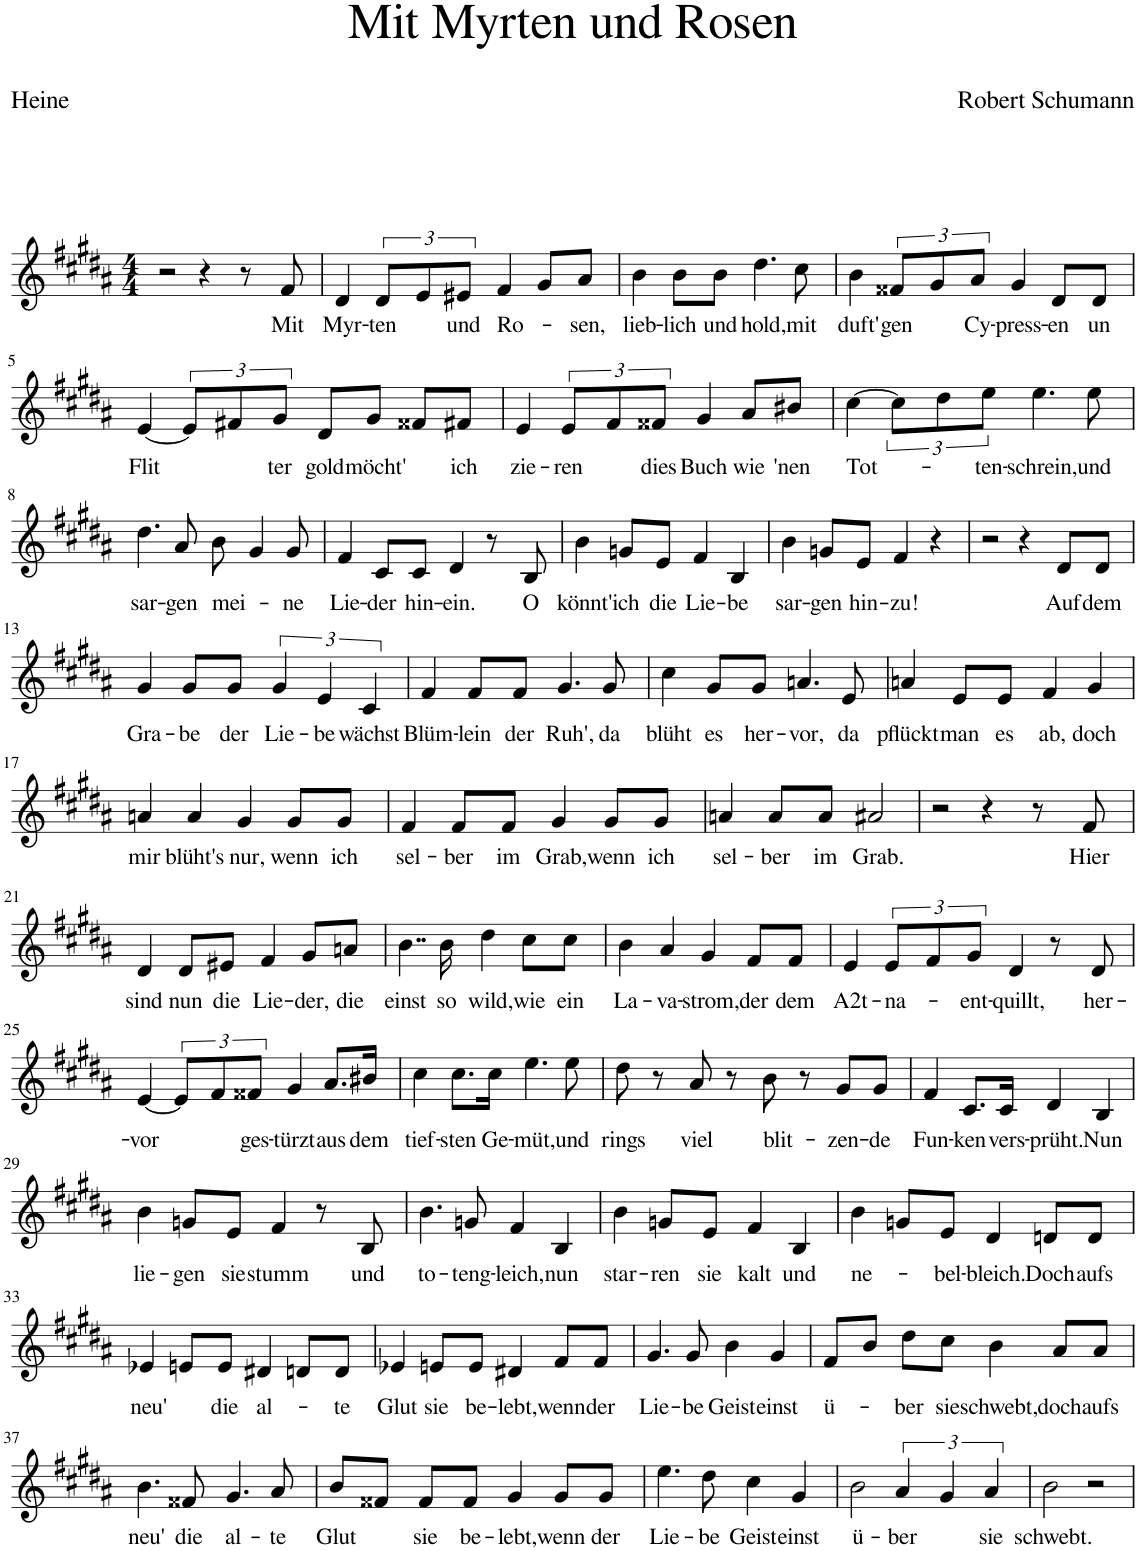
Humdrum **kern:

**kern	**text
*part1	*part1
*staff1	*staff1
*I"Piano	*
*I'Pno	*
*clefG2	*
*k[f#c#g#d#a#]	*
*M4/4	*
=1	=1
2r	.
4r	.
8r	.
!	!LO:LY:b
8f#/	Mit
=2	=2
!	!LO:LY:b
4d#/	Myr-
!	!LO:LY:b
12d#/L	-ten
12e/	.
!	!LO:LY:b
12e#X/J	und
!	!LO:LY:b
4f#/	Ro-
8g#/L	.
!	!LO:LY:b
8a#/J	-sen,
=3	=3
!	!LO:LY:b
4b\	lieb-
!	!LO:LY:b
8b\L	-lich
!	!LO:LY:b
8b\J	und
!	!LO:LY:b
4.dd#\	hold,
!	!LO:LY:b
8cc#\	mit
=4	=4
!	!LO:LY:b
4b\	duft'
!	!LO:LY:b
12f##X/L	gen
12g#/	.
!	!LO:LY:b
12a#/J	Cy-
!	!LO:LY:b
4g#/	-press-
!	!LO:LY:b
8d#/L	-en
!	!LO:LY:b
8d#/J	un
!!LO:LB:g=z
=5	=5
!	!LO:LY:b
[4e/	Flit
12e/L]	.
12f#X/	.
!	!LO:LY:b
12g#/J	-ter
!	!LO:LY:b
8d#/L	gold
!	!LO:LY:b
8g#/J	möcht'
8f##X/L	.
!	!LO:LY:b
8f#X/J	ich
=6	=6
!	!LO:LY:b
4e/	zie-
!	!LO:LY:b
12e/L	-ren
12f#/	.
!	!LO:LY:b
12f##X/J	dies
!	!LO:LY:b
4g#/	Buch
!	!LO:LY:b
8a#/L	wie
!	!LO:LY:b
8b#X/J	'nen
=7	=7
!	!LO:LY:b
[4cc#\	Tot-
12cc#\L]	.
12dd#\	.
!	!LO:LY:b
12ee\J	-ten-
!	!LO:LY:b
4.ee\	schrein,
!	!LO:LY:b
8ee\	und
!!LO:LB:g=z
=8	=8
!	!LO:LY:b
4.dd#\	sar-
!	!LO:LY:b
8a#/	-gen
!	!LO:LY:b
8b\	mei-
4g#/	.
!	!LO:LY:b
8g#/	-ne
=9	=9
!	!LO:LY:b
4f#/	Lie-
!	!LO:LY:b
8c#/L	-der
!	!LO:LY:b
8c#/J	hin-
!	!LO:LY:b
4d#/	-ein.
8r	.
!	!LO:LY:b
8B/	O
=10	=10
!	!LO:LY:b
4b\	könnt'
!	!LO:LY:b
8gn/L	ich
!	!LO:LY:b
8e/J	die
!	!LO:LY:b
4f#/	Lie-
!	!LO:LY:b
4B/	-be
=11	=11
!	!LO:LY:b
4b\	sar-
!	!LO:LY:b
8gn/L	-gen
!	!LO:LY:b
8e/J	hin-
!	!LO:LY:b
4f#/	-zu!
4r	.
=12	=12
2r	.
4r	.
!	!LO:LY:b
8d#/L	Auf
!	!LO:LY:b
8d#/J	dem
!!LO:LB:g=z
=13	=13
!	!LO:LY:b
4g#/	Gra-
!	!LO:LY:b
8g#/L	-be
!	!LO:LY:b
8g#/J	der
!	!LO:LY:b
6g#/	Lie-
!	!LO:LY:b
6e/	-be
!	!LO:LY:b
6c#/	wächst
=14	=14
!	!LO:LY:b
4f#/	Blüm-
!	!LO:LY:b
8f#/L	-lein
!	!LO:LY:b
8f#/J	der
!	!LO:LY:b
4.g#/	Ruh',
!	!LO:LY:b
8g#/	da
=15	=15
!	!LO:LY:b
4cc#\	blüht
!	!LO:LY:b
8g#/L	es
!	!LO:LY:b
8g#/J	her-
!	!LO:LY:b
4.an/	-vor,
!	!LO:LY:b
8e/	da
=16	=16
!	!LO:LY:b
4an/	pflückt
!	!LO:LY:b
8e/L	man
!	!LO:LY:b
8e/J	es
!	!LO:LY:b
4f#/	ab,
!	!LO:LY:b
4g#/	doch
!!LO:LB:g=z
=17	=17
!	!LO:LY:b
4an/	mir
!	!LO:LY:b
4a/	blüht's
!	!LO:LY:b
4g#/	nur,
!	!LO:LY:b
8g#/L	wenn
!	!LO:LY:b
8g#/J	ich
=18	=18
!	!LO:LY:b
4f#/	sel-
!	!LO:LY:b
8f#/L	-ber
!	!LO:LY:b
8f#/J	im
!	!LO:LY:b
4g#/	Grab,
!	!LO:LY:b
8g#/L	wenn
!	!LO:LY:b
8g#/J	ich
=19	=19
!	!LO:LY:b
4an/	sel-
!	!LO:LY:b
8a/L	-ber
!	!LO:LY:b
8a/J	im
!	!LO:LY:b
2a#X/	Grab.
=20	=20
2r	.
4r	.
8r	.
!	!LO:LY:b
8f#/	Hier
!!LO:LB:g=z
=21	=21
!	!LO:LY:b
4d#/	sind
!	!LO:LY:b
8d#/L	nun
!	!LO:LY:b
8e#X/J	die
!	!LO:LY:b
4f#/	Lie-
!	!LO:LY:b
8g#/L	-der,
!	!LO:LY:b
8an/J	die
=22	=22
!	!LO:LY:b
4..b\	einst
!	!LO:LY:b
16b\	so
!	!LO:LY:b
4dd#\	wild,
!	!LO:LY:b
8cc#\L	wie
!	!LO:LY:b
8cc#\J	ein
=23	=23
!	!LO:LY:b
4b\	La-
!	!LO:LY:b
4a#/	-va-
!	!LO:LY:b
4g#/	-strom,
!	!LO:LY:b
8f#/L	der
!	!LO:LY:b
8f#/J	dem
=24	=24
!	!LO:LY:b
4e/	A2t-
!	!LO:LY:b
12e/L	-na-
12f#/	.
!	!LO:LY:b
12g#/J	-ent-
!	!LO:LY:b
4d#/	-quillt,
8r	.
!	!LO:LY:b
8d#/	her-
!!LO:LB:g=z
=25	=25
!	!LO:LY:b
[4e/	-vor
12e/L]	.
12f#/	.
!	!LO:LY:b
12f##X/J	ges-
!	!LO:LY:b
4g#/	türzt
!	!LO:LY:b
8.a#/L	aus
!	!LO:LY:b
16b#X/Jk	dem
=26	=26
!	!LO:LY:b
4cc#\	tief-
!	!LO:LY:b
8.cc#\L	-sten
!	!LO:LY:b
16cc#\Jk	Ge-
!	!LO:LY:b
4.ee\	-müt,
!	!LO:LY:b
8ee\	und
=27	=27
!	!LO:LY:b
8dd#\	rings
8r	.
!	!LO:LY:b
8a#/	viel
8r	.
!	!LO:LY:b
8b\	blit-
8r	.
!	!LO:LY:b
8g#/L	-zen-
!	!LO:LY:b
8g#/J	-de
=28	=28
!	!LO:LY:b
4f#/	Fun-
!	!LO:LY:b
8.c#/L	-ken
!	!LO:LY:b
16c#/Jk	vers-
!	!LO:LY:b
4d#/	-prüht.
!	!LO:LY:b
4B/	Nun
!!LO:LB:g=z
=29	=29
!	!LO:LY:b
4b\	lie-
!	!LO:LY:b
8gn/L	-gen
!	!LO:LY:b
8e/J	sie
!	!LO:LY:b
4f#/	stumm
8r	.
!	!LO:LY:b
8B/	und
=30	=30
!	!LO:LY:b
4.b\	to-
!	!LO:LY:b
8gn/	-teng-
!	!LO:LY:b
4f#/	-leich,
!	!LO:LY:b
4B/	nun
=31	=31
!	!LO:LY:b
4b\	star-
!	!LO:LY:b
8gn/L	-ren
!	!LO:LY:b
8e/J	sie
!	!LO:LY:b
4f#/	kalt
!	!LO:LY:b
4B/	und
=32	=32
!	!LO:LY:b
4b\	ne-
8gn/L	.
!	!LO:LY:b
8e/J	-bel-
!	!LO:LY:b
4d#/	-bleich.
!	!LO:LY:b
8dn/L	Doch
!	!LO:LY:b
8d/J	aufs
!!LO:LB:g=z
=33	=33
!	!LO:LY:b
4e-X/	neu'
8en/L	.
!	!LO:LY:b
8e/J	die
!	!LO:LY:b
4d#X/	al-
8dn/L	.
!	!LO:LY:b
8d/J	-te
=34	=34
!	!LO:LY:b
4e-X/	Glut
!	!LO:LY:b
8en/L	sie
!	!LO:LY:b
8e/J	be-
!	!LO:LY:b
4d#X/	-lebt,
!	!LO:LY:b
8f#/L	wenn
!	!LO:LY:b
8f#/J	der
=35	=35
!	!LO:LY:b
4.g#/	Lie-
!	!LO:LY:b
8g#/	-be
!	!LO:LY:b
4b\	Geist
!	!LO:LY:b
4g#/	einst
=36	=36
!	!LO:LY:b
8f#/L	ü-
8b/J	.
!	!LO:LY:b
8dd#\L	-ber
!	!LO:LY:b
8cc#\J	sie
!	!LO:LY:b
4b\	schwebt,
!	!LO:LY:b
8a#/L	doch
!	!LO:LY:b
8a#/J	aufs
!!LO:LB:g=z
=37	=37
!	!LO:LY:b
4.b\	neu'
!	!LO:LY:b
8f##X/	die
!	!LO:LY:b
4.g#/	al-
!	!LO:LY:b
8a#/	-te
=38	=38
!	!LO:LY:b
8b/L	Glut
8f##X/J	.
!	!LO:LY:b
8f##/L	sie
!	!LO:LY:b
8f##/J	be-
!	!LO:LY:b
4g#/	-lebt,
!	!LO:LY:b
8g#/L	wenn
!	!LO:LY:b
8g#/J	der
=39	=39
!	!LO:LY:b
4.ee\	Lie-
!	!LO:LY:b
8dd#\	-be
!	!LO:LY:b
4cc#\	Geist
!	!LO:LY:b
4g#/	einst
=40	=40
!	!LO:LY:b
2b\	ü-
!	!LO:LY:b
6a#/	-ber
6g#/	.
!	!LO:LY:b
6a#/	sie
=41	=41
!	!LO:LY:b
2b\	schwebt.
2r	.
=	=
*-	*-
